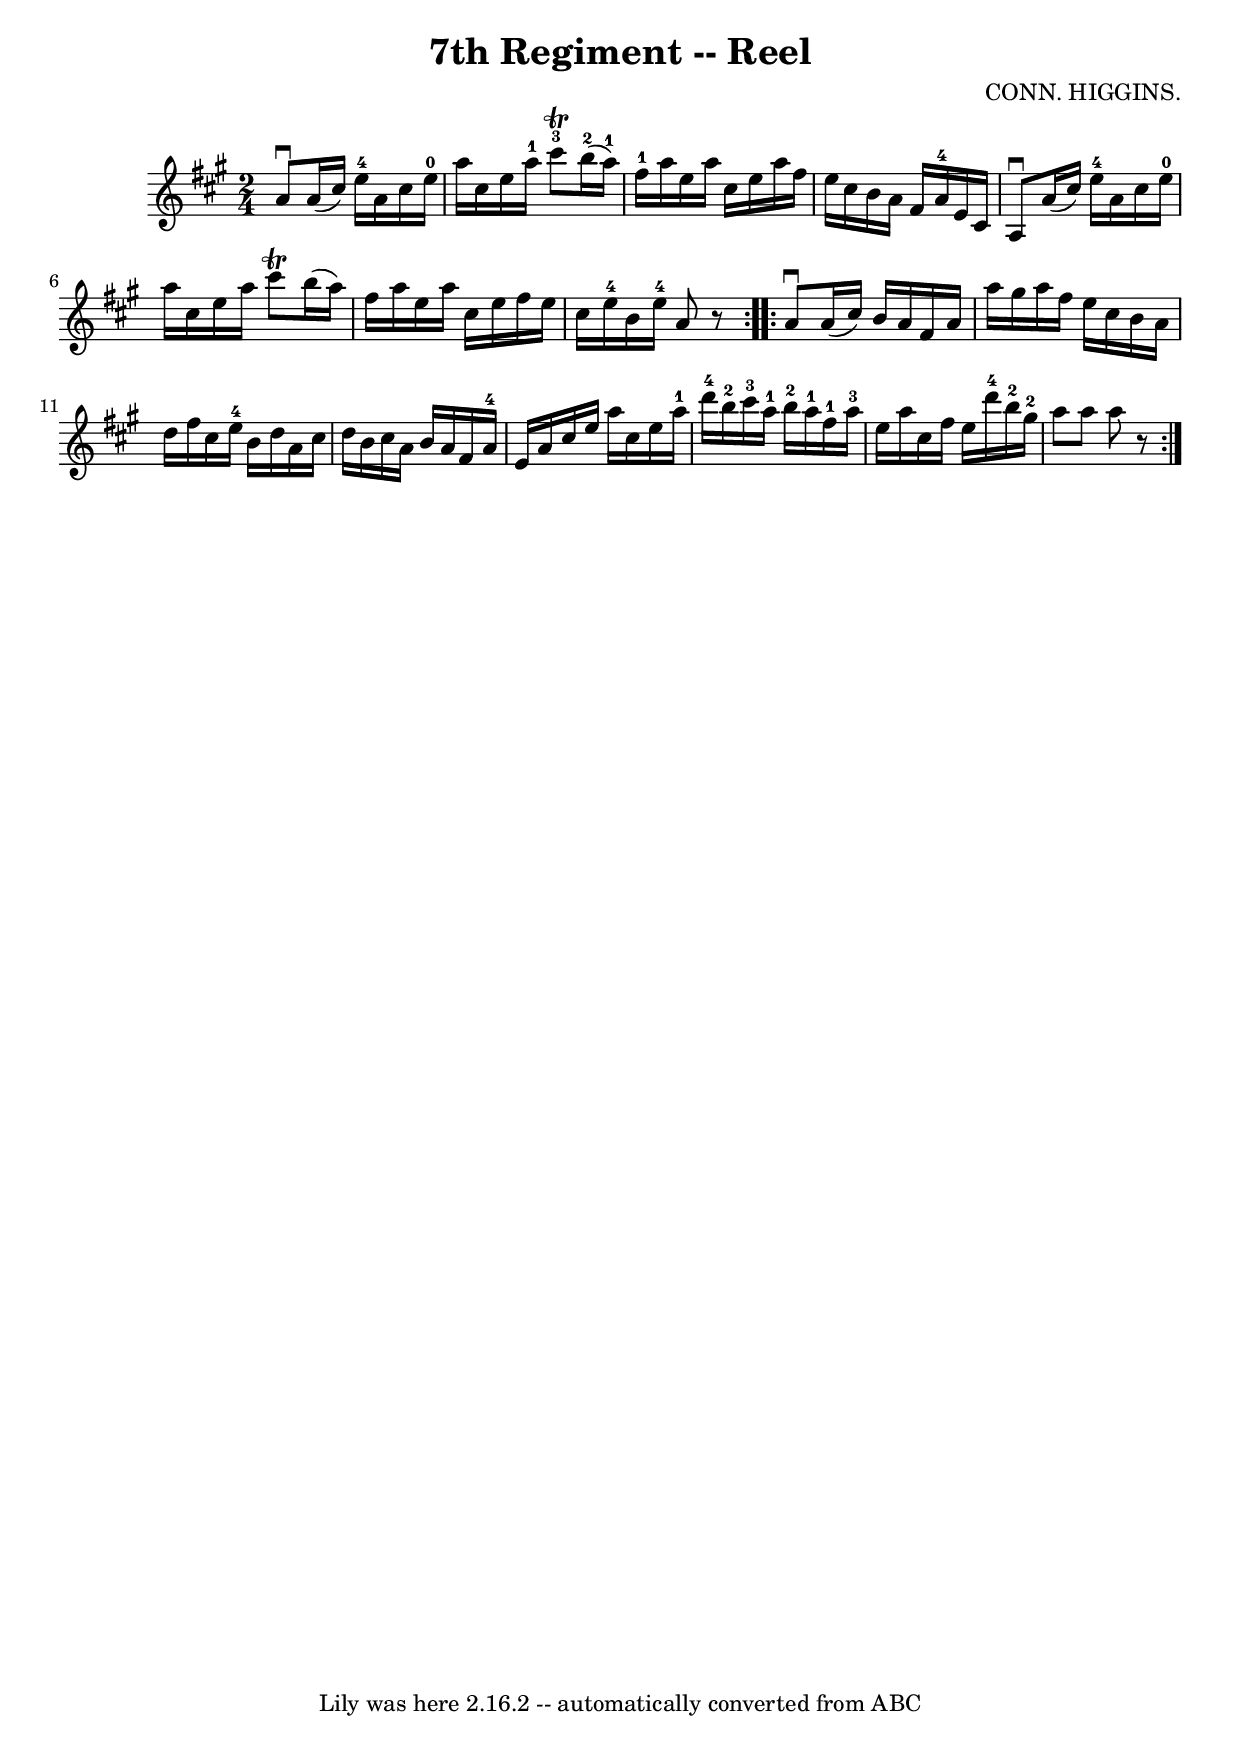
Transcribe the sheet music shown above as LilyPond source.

\version "2.16.2"
\include "Mammoth.ily"
\header {
	%% book = "Ryan's Mammoth Collection"
	composer = "CONN. HIGGINS."
	crossRefNumber = "1"
	footnotes = "\\\\Similar to Flowing Tide Hornpipe\\\\363"
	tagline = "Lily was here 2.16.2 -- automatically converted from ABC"
	title = "7th Regiment -- Reel"
}
voicedefault =  {


\repeat volta 2 {
\time 2/4 
\key a \major a'8^\downbow a'16 (cis''16) e''16-4   
a'16 cis''16 e''16-0   |
 a''16 cis''16 e''16 a''16 
-1 cis'''8-3^\trill b''16-2(a''16-1)   |
     
fis''16-1 a''16 e''16 a''16 cis''16 e''16 a''16 fis''16  
  |
 e''16 cis''16 b'16 a'16 fis'16 a'16-4 e'16   
 cis'16    |
 a8^\downbow a'16 (cis''16) e''16-4   
a'16 cis''16 e''16-0   |
 a''16 cis''16 e''16 a''16   
 cis'''8^\trill b''16 (a''16)   |
 fis''16 a''16 e''16   
 a''16 cis''16 e''16 fis''16 e''16    |
 cis''16 e''16 
-4 b'16 e''16-4 a'8    r8   }     \repeat volta 2 { a'8^\downbow 
 a'16 (cis''16) b'16 a'16 fis'16 a'16    |
 a''16    
gis''16 a''16 fis''16 e''16 cis''16 b'16 a'16    |
   
d''16 fis''16 cis''16 e''16-4 b'16 d''16 a'16 cis''16    
|
 d''16 b'16 cis''16 a'16 b'16 a'16 fis'16 a'16 
-4   |
 e'16 a'16 cis''16 e''16 a''16 cis''16    
e''16 a''16-1   |
 d'''16-4 b''16-2 cis'''16-3   
a''16-1 b''16-2 a''16-1 fis''16-1 a''16-3   |
   
 e''16 a''16 cis''16 fis''16 e''16 d'''16-4 b''16-2   
gis''16-2   |
 a''8 a''8 a''8    r8   }   
}

\score{
    <<

	\context Staff="default"
	{
	    \voicedefault 
	}

    >>
	\layout {
	}
	\midi {}
}
